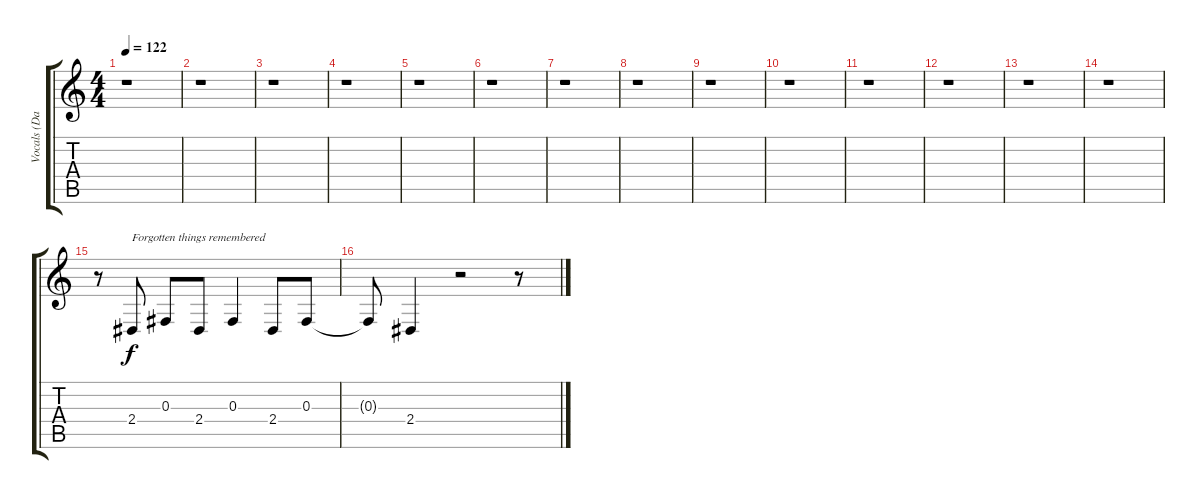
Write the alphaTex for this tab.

\track ("Vocals (Dave Mustaine)" "Vocals (Da") {instrument lead6voice}
\staff {score tabs}
\tuning (Eb4 Bb3 Gb3 Db3 Ab2 Eb2) {hide}
\ts (4 4)
\tempo 122
\clef g2
\ks c
r.1{dy f instrument lead6voice} |
r.1 |
r.1 |
r.1 |
r.1 |
r.1 |
r.1 |
r.1 |
r.1 |
r.1 |
r.1 |
r.1 |
r.1 |
r.1 |
r.8 2.4.8{txt "Forgotten things remembered"} 0.3.8 2.4.8 0.3.4 2.4.8 0.3.8 |
0.3{t}.8 2.4.4 r.2 r.8
